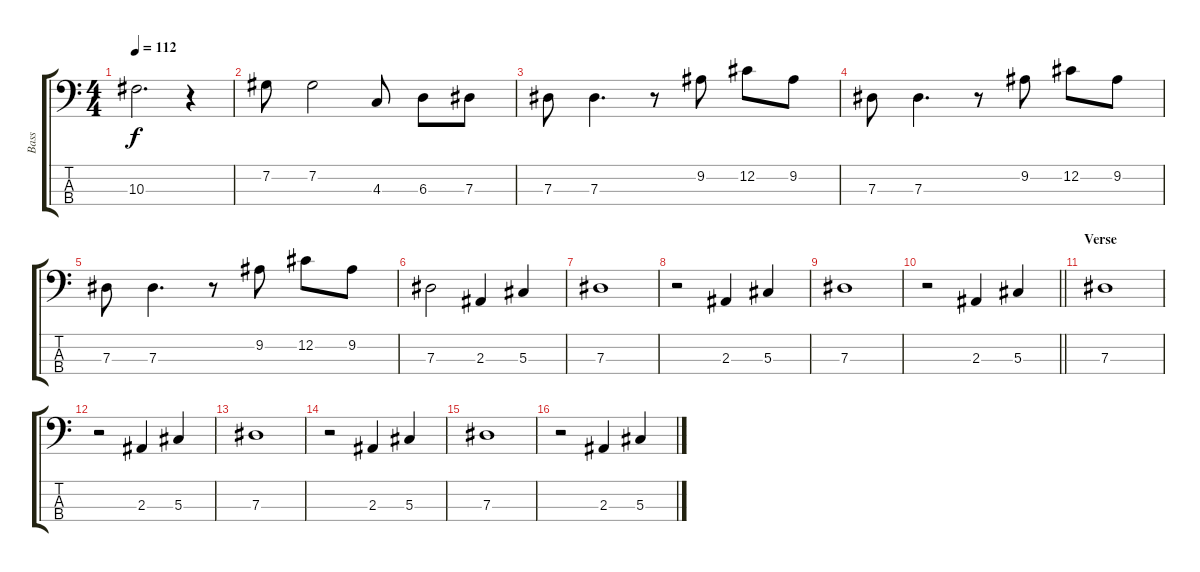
\track ("Bass" "Bass") {instrument electricbassfinger}
\staff {score tabs}
\tuning (Gb2 Db2 Ab1 Db1) {hide}
\ts (4 4)
\tempo 112
\clef f4
\ks c
10.3.2{d dy f} r.4 |
7.2.8 7.2.2 4.3.8 6.3.8 7.3.8 |
7.3.8 7.3.4{d} r.8 9.2.8 12.2.8 9.2.8 |
7.3.8 7.3.4{d} r.8 9.2.8 12.2.8 9.2.8 |
7.3.8 7.3.4{d} r.8 9.2.8 12.2.8 9.2.8 |
7.3.2 2.3.4 5.3.4 |
7.3.1 |
r.2 2.3.4 5.3.4 |
7.3.1 |
\barLineRight lightlight
r.2 2.3.4 5.3.4 |
\section ("" "Verse")
7.3.1 |
r.2 2.3.4 5.3.4 |
7.3.1 |
r.2 2.3.4 5.3.4 |
7.3.1 |
r.2 2.3.4 5.3.4
